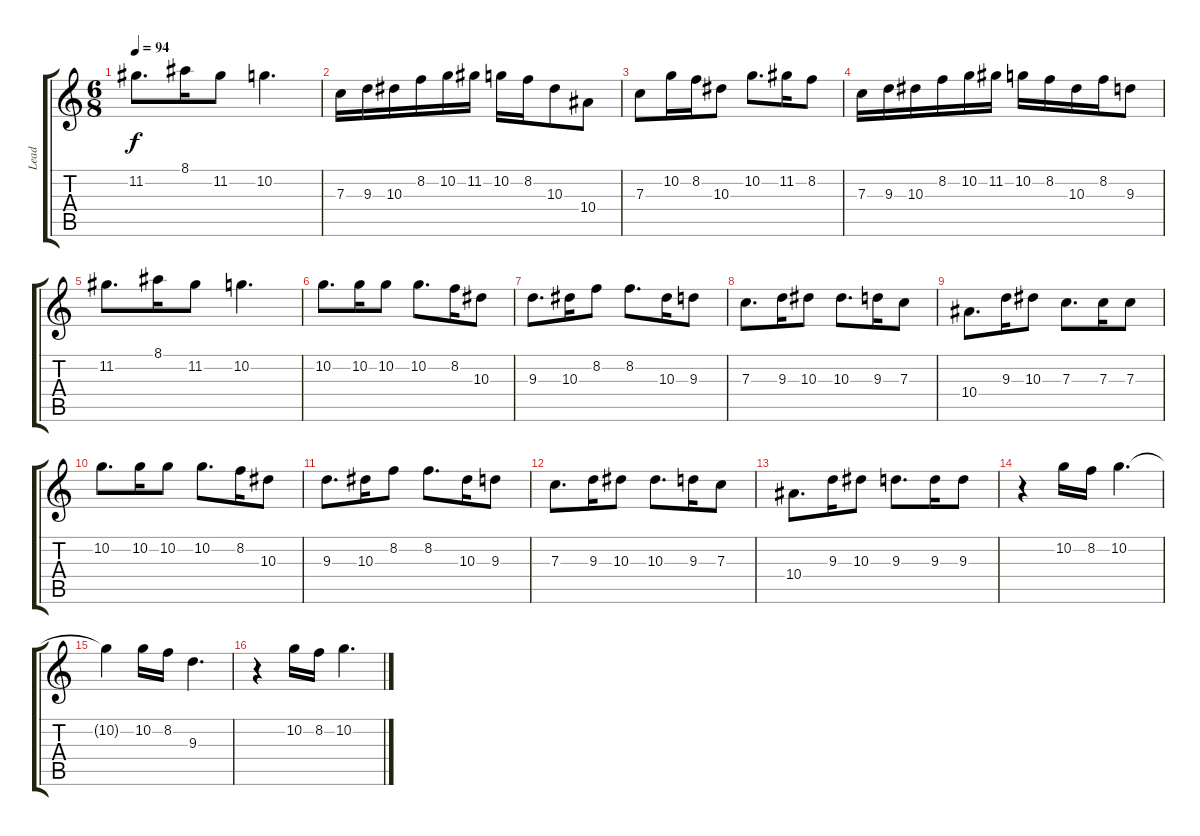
\track ("Lead" "Lead") {instrument acousticguitarsteel}
\staff {score tabs}
\tuning (D4 A3 F3 C3 G2 D2) {hide}
\ts (6 8)
\tempo 94
\clef g2
\ks c
11.2.8{d dy f} 8.1.16 11.2.8 10.2.4{d} |
7.3.16 9.3.16 10.3.16 8.2.16 10.2.16 11.2.16 10.2.16 8.2.16 10.3.8 10.4.8 |
7.3.8 10.2.16 8.2.16 10.3.8 10.2.8{d} 11.2.16 8.2.8 |
7.3.16 9.3.16 10.3.16 8.2.16 10.2.16 11.2.16 10.2.16 8.2.16 10.3.16 8.2.16 9.3.8 |
11.2.8{d} 8.1.16 11.2.8 10.2.4{d} |
10.2.8{d} 10.2.16 10.2.8 10.2.8{d} 8.2.16 10.3.8 |
9.3.8{d} 10.3.16 8.2.8 8.2.8{d} 10.3.16 9.3.8 |
7.3.8{d} 9.3.16 10.3.8 10.3.8{d} 9.3.16 7.3.8 |
10.4.8{d} 9.3.16 10.3.8 7.3.8{d} 7.3.16 7.3.8 |
10.2.8{d} 10.2.16 10.2.8 10.2.8{d} 8.2.16 10.3.8 |
9.3.8{d} 10.3.16 8.2.8 8.2.8{d} 10.3.16 9.3.8 |
7.3.8{d} 9.3.16 10.3.8 10.3.8{d} 9.3.16 7.3.8 |
10.4.8{d} 9.3.16 10.3.8 9.3.8{d} 9.3.16 9.3.8 |
r.4 10.2.16 8.2.16 10.2.4{d} |
10.2{t}.4 10.2.16 8.2.16 9.3.4{d} |
r.4 10.2.16 8.2.16 10.2.4{d}
